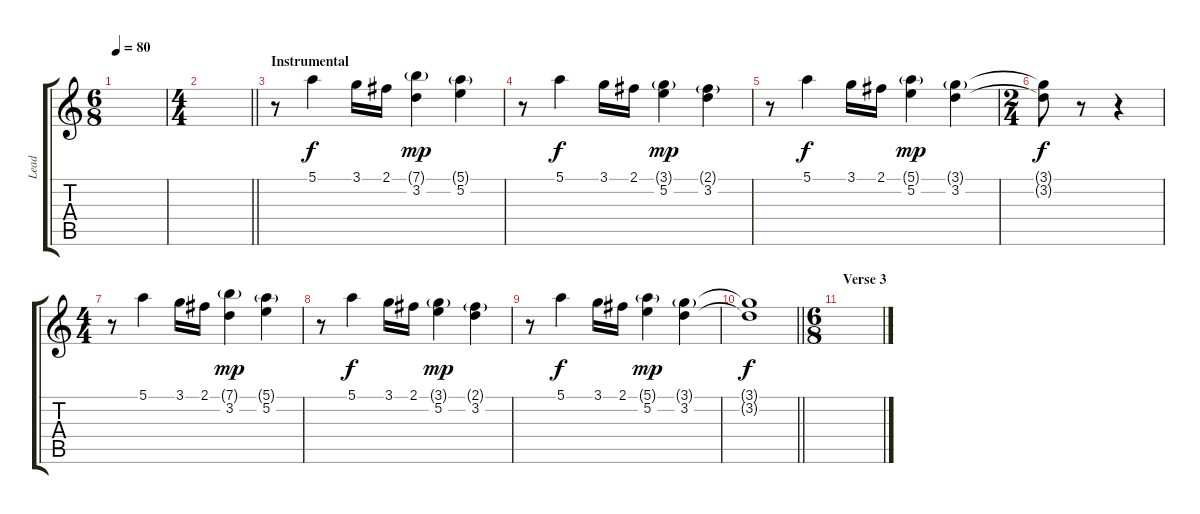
\track ("Lead" "Lead") {instrument electricguitarjazz}
\staff {score tabs}
\tuning (E4 B3 G3 D3 A2 E2) {hide}
\ts (6 8)
\tempo 80
\clef g2
\ks c
|
\ts (4 4)
\barLineRight lightlight
|
\section ("" "Instrumental")
r.8 5.1.4 3.1.16 2.1.16 (7.1{g} 3.2).4{dy mp} (5.1{g} 5.2).4 |
r.8 5.1.4{dy f} 3.1.16 2.1.16 (3.1{g} 5.2).4{dy mp} (2.1{g} 3.2).4 |
r.8 5.1.4{dy f} 3.1.16 2.1.16 (5.1{g} 5.2).4{dy mp} (3.1{g} 3.2).4 |
\ts (2 4)
(3.1{t} 3.2{t}).8{dy f} r.8 r.4 |
\ts (4 4)
r.8 5.1.4 3.1.16 2.1.16 (7.1{g} 3.2).4{dy mp} (5.1{g} 5.2).4 |
r.8 5.1.4{dy f} 3.1.16 2.1.16 (3.1{g} 5.2).4{dy mp} (2.1{g} 3.2).4 |
r.8 5.1.4{dy f} 3.1.16 2.1.16 (5.1{g} 5.2).4{dy mp} (3.1{g} 3.2).4 |
\barLineRight lightlight
(3.1{t} 3.2{t}).1{dy f} |
\ts (6 8)
\section ("" "Verse 3")
